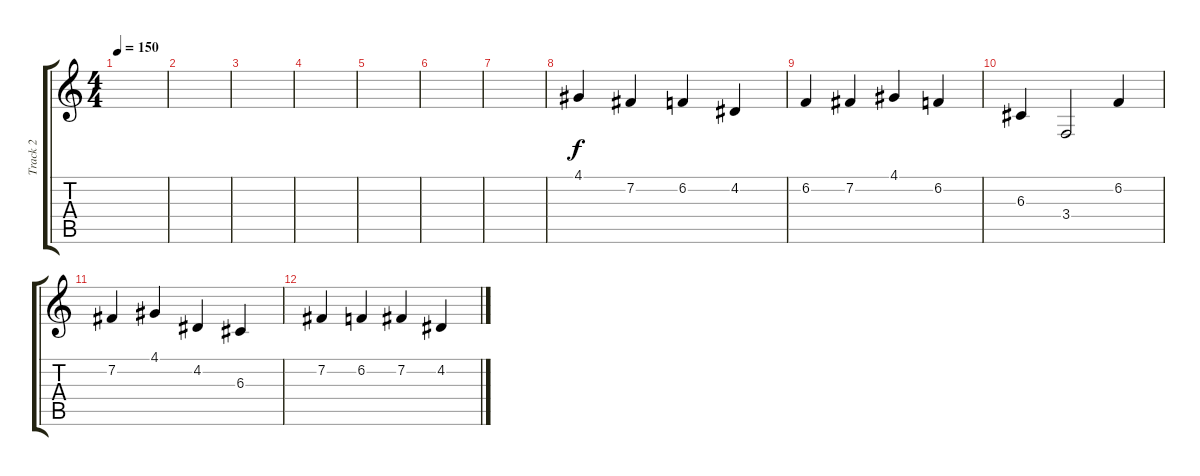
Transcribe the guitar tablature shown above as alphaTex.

\track ("Track 2" "Track 2") {instrument viola}
\staff {score tabs}
\tuning (E4 B3 G3 D3 A2 E2) {hide}
\ts (4 4)
\tempo 150
\clef g2
\ks c
|
|
|
|
|
|
|
4.1.4 7.2.4 6.2.4 4.2.4 |
6.2.4 7.2.4 4.1.4 6.2.4 |
6.3.4 3.4.2 6.2.4 |
7.2.4 4.1.4 4.2.4 6.3.4 |
7.2.4 6.2.4 7.2.4 4.2.4
